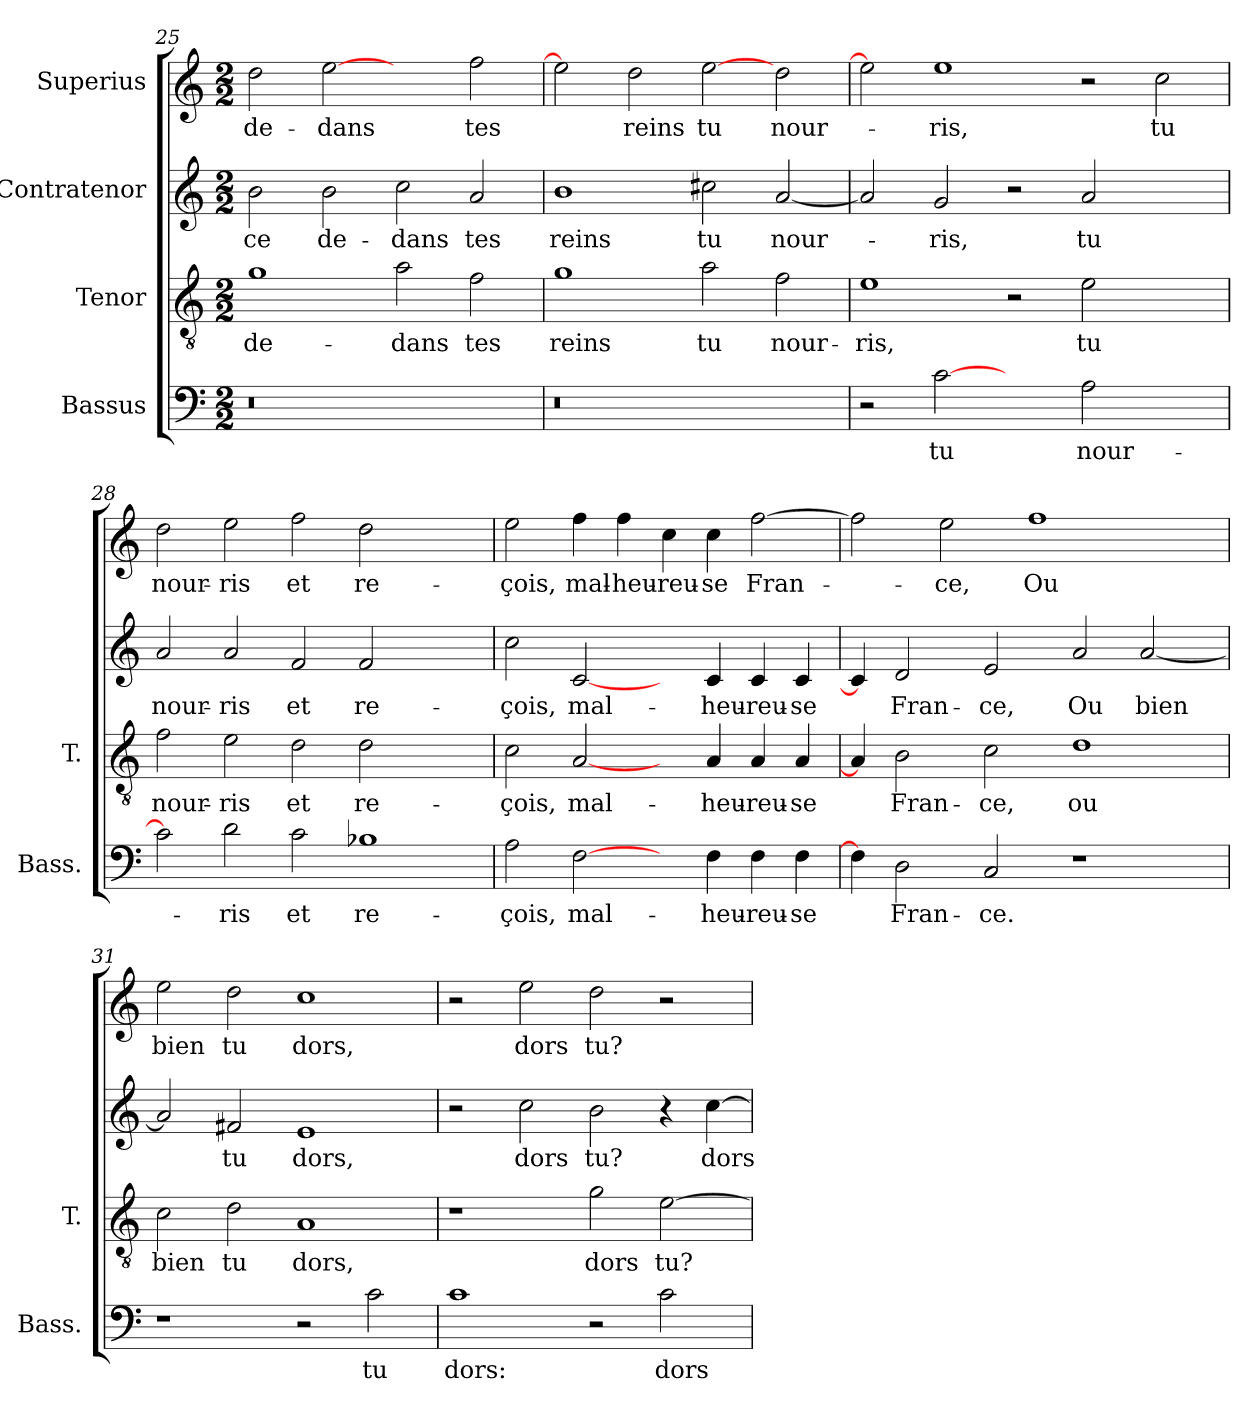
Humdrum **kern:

**kern	**text	**kern	**text	**kern	**text	**kern	**text
*part4	*part4	*part3	*part3	*part2	*part2	*part1	*part1
*staff4	*staff4	*staff3	*staff3	*staff2	*staff2	*staff1	*staff1
*I"Bassus	*	*I"Tenor	*	*I"Contratenor	*	*I"Superius	*
*I'Bass.	*	*I'T.	*	*	*	*	*
!!LO:LB:g=z
*clefF4	*	*clefGv2	*	*clefG2	*	*clefG2	*
*	*	*ITrd7c12	*	*	*	*	*
*k[]	*	*k[]	*	*k[]	*	*k[]	*
*C:	*	*C:	*	*C:	*	*C:	*
*M2/2	*	*M2/2	*	*M2/2	*	*M2/2	*
=25	=25	=25	=25	=25	=25	=25	=25
!LO:N:vis=0	!	!	!	!	!	!	!
1r	.	1G\	de-	2b\	-ce	2dd\	de-
.	.	.	.	2b\	de-	[2ee\	-dans
1ryy	.	2A\	-dans	2cc\	-dans	2ryy	.
.	.	2F\	tes	2a/	tes	2ff\	tes
=26	=26	=26	=26	=26	=26	=26	=26
!LO:N:vis=0	!	!	!	!	!	!	!
1r	.	1G\	reins	1b\	reins	2ee\]	.
.	.	.	.	.	.	2dd\	reins
1ryy	.	2A\	tu	2cc#X\	tu	[2ee\	tu
.	.	2F\	nour-	[2a/	nour-	2dd\	nour-
=27	=27	=27	=27	=27	=27	=27	=27
2r	.	1E\	-ris,	2a/]	.	2ee\]	.
[2c\	tu	.	.	2g/	-ris,	1ee\	-ris,
2ryy	.	2r	.	2r	.	.	.
2A\	nour-	2E\	tu	2a/	tu	2r	.
2ryy	.	2ryy	.	2ryy	.	2cc\	tu
=28	=28	=28	=28	=28	=28	=28	=28
2c\]	.	2F\	nour-	2a/	nour-	2dd\	nour-
2d\	-ris	2E\	-ris	2a/	-ris	2ee\	-ris
2c\	et	2D\	et	2f/	et	2ff\	et
1B-X\	re-	2D\	re-	2f/	re-	2dd\	re-
.	.	2ryy	.	2ryy	.	2ryy	.
!!LO:LB:g=z
=29	=29	=29	=29	=29	=29	=29	=29
2A\	-çois,	2C\	-çois,	2cc\	-çois,	2ee\	-çois,
[2F\	mal-	[2AA/	mal-	[2c/	mal-	4ff\	mal-
.	.	.	.	.	.	4ff\	-heu-
4ryy	.	4ryy	.	4ryy	.	4cc\	-reu-
4F\	-heu-	4AA/	-heu-	4c/	-heu-	4cc\	-se
4F\	-reu-	4AA/	-reu-	4c/	-reu-	[2ff\	Fran-
4F\	-se	4AA/	-se	4c/	-se	.	.
=30	=30	=30	=30	=30	=30	=30	=30
4F\]	.	4AA/]	.	4c/]	.	2ff\]	.
2D\	Fran-	2BB\	Fran-	2d/	Fran-	.	.
.	.	.	.	.	.	2ee\	-ce,
2C/	-ce.	2C\	-ce,	2e/	-ce,	.	.
.	.	.	.	.	.	1ff\	Ou
1r	.	1D\	ou	2a/	Ou	.	.
.	.	.	.	[2a/	bien	.	.
.	.	.	.	.	.	4ryy	.
=31	=31	=31	=31	=31	=31	=31	=31
1r	.	2C\	bien	2a/]	.	2ee\	bien
.	.	2D\	tu	2f#X/	tu	2dd\	tu
2r	.	1AA/	dors,	1e/	dors,	1cc\	dors,
2c\	tu	.	.	.	.	.	.
=32	=32	=32	=32	=32	=32	=32	=32
1c\	dors:	1r	.	2r	.	2r	.
.	.	.	.	2cc\	dors	2ee\	dors
2r	.	2G\	dors	2b\	tu?	2dd\	tu?
2c\	dors	[2E\	tu?	4r	.	2r	.
.	.	.	.	[4cc\	dors	.	.
=	=	=	=	=	=	=	=
*-	*-	*-	*-	*-	*-	*-	*-
